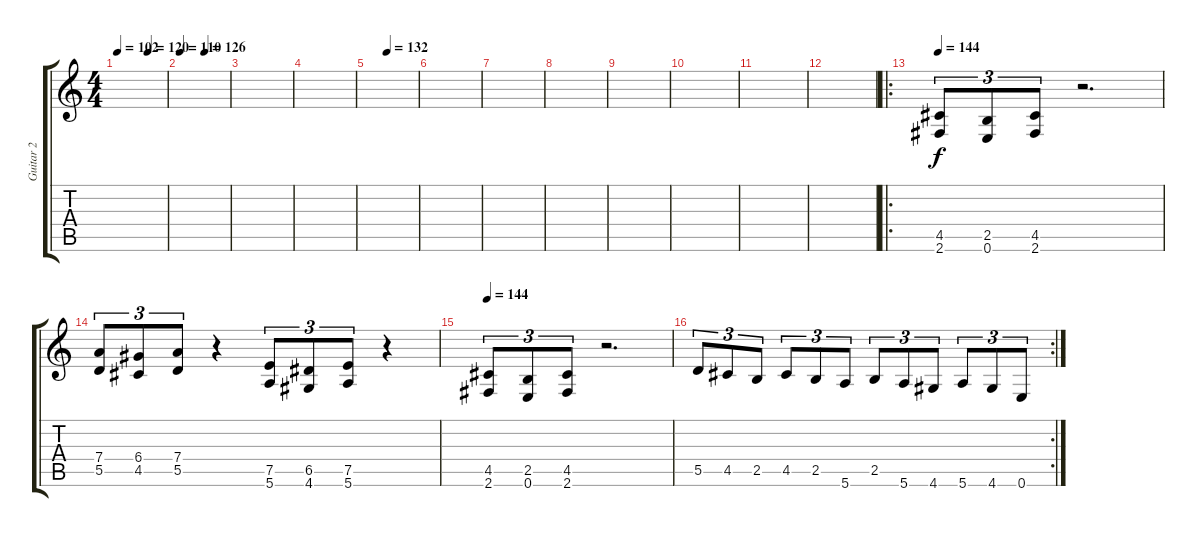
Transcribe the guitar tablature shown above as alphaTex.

\track ("Guitar 2" "Guitar 2") {instrument distortionguitar}
\staff {score tabs}
\tuning (E4 B3 G3 D3 A2 E2) {hide}
\ts (4 4)
\tempo 102
\tempo (120 0.625)
\clef g2
\ks c
|
\tempo 110
\tempo (126 0.5)
|
|
|
\tempo (132 0.375)
|
|
|
|
|
|
|
|
\ro
\tempo 144
(4.5 2.6).8{tu (3 2)} (2.5 0.6).8{tu (3 2)} (4.5 2.6).8{tu (3 2)} r.2{d} |
(7.4 5.5).8{tu (3 2)} (6.4 4.5).8{tu (3 2)} (7.4 5.5).8{tu (3 2)} r.4 (7.5 5.6).8{tu (3 2)} (6.5 4.6).8{tu (3 2)} (7.5 5.6).8{tu (3 2)} r.4 |
\tempo 144
(4.5 2.6).8{tu (3 2)} (2.5 0.6).8{tu (3 2)} (4.5 2.6).8{tu (3 2)} r.2{d} |
\rc 2
5.5.8{tu (3 2)} 4.5.8{tu (3 2)} 2.5.8{tu (3 2)} 4.5.8{tu (3 2)} 2.5.8{tu (3 2)} 5.6.8{tu (3 2)} 2.5.8{tu (3 2)} 5.6.8{tu (3 2)} 4.6.8{tu (3 2)} 5.6.8{tu (3 2)} 4.6.8{tu (3 2)} 0.6.8{tu (3 2)}
